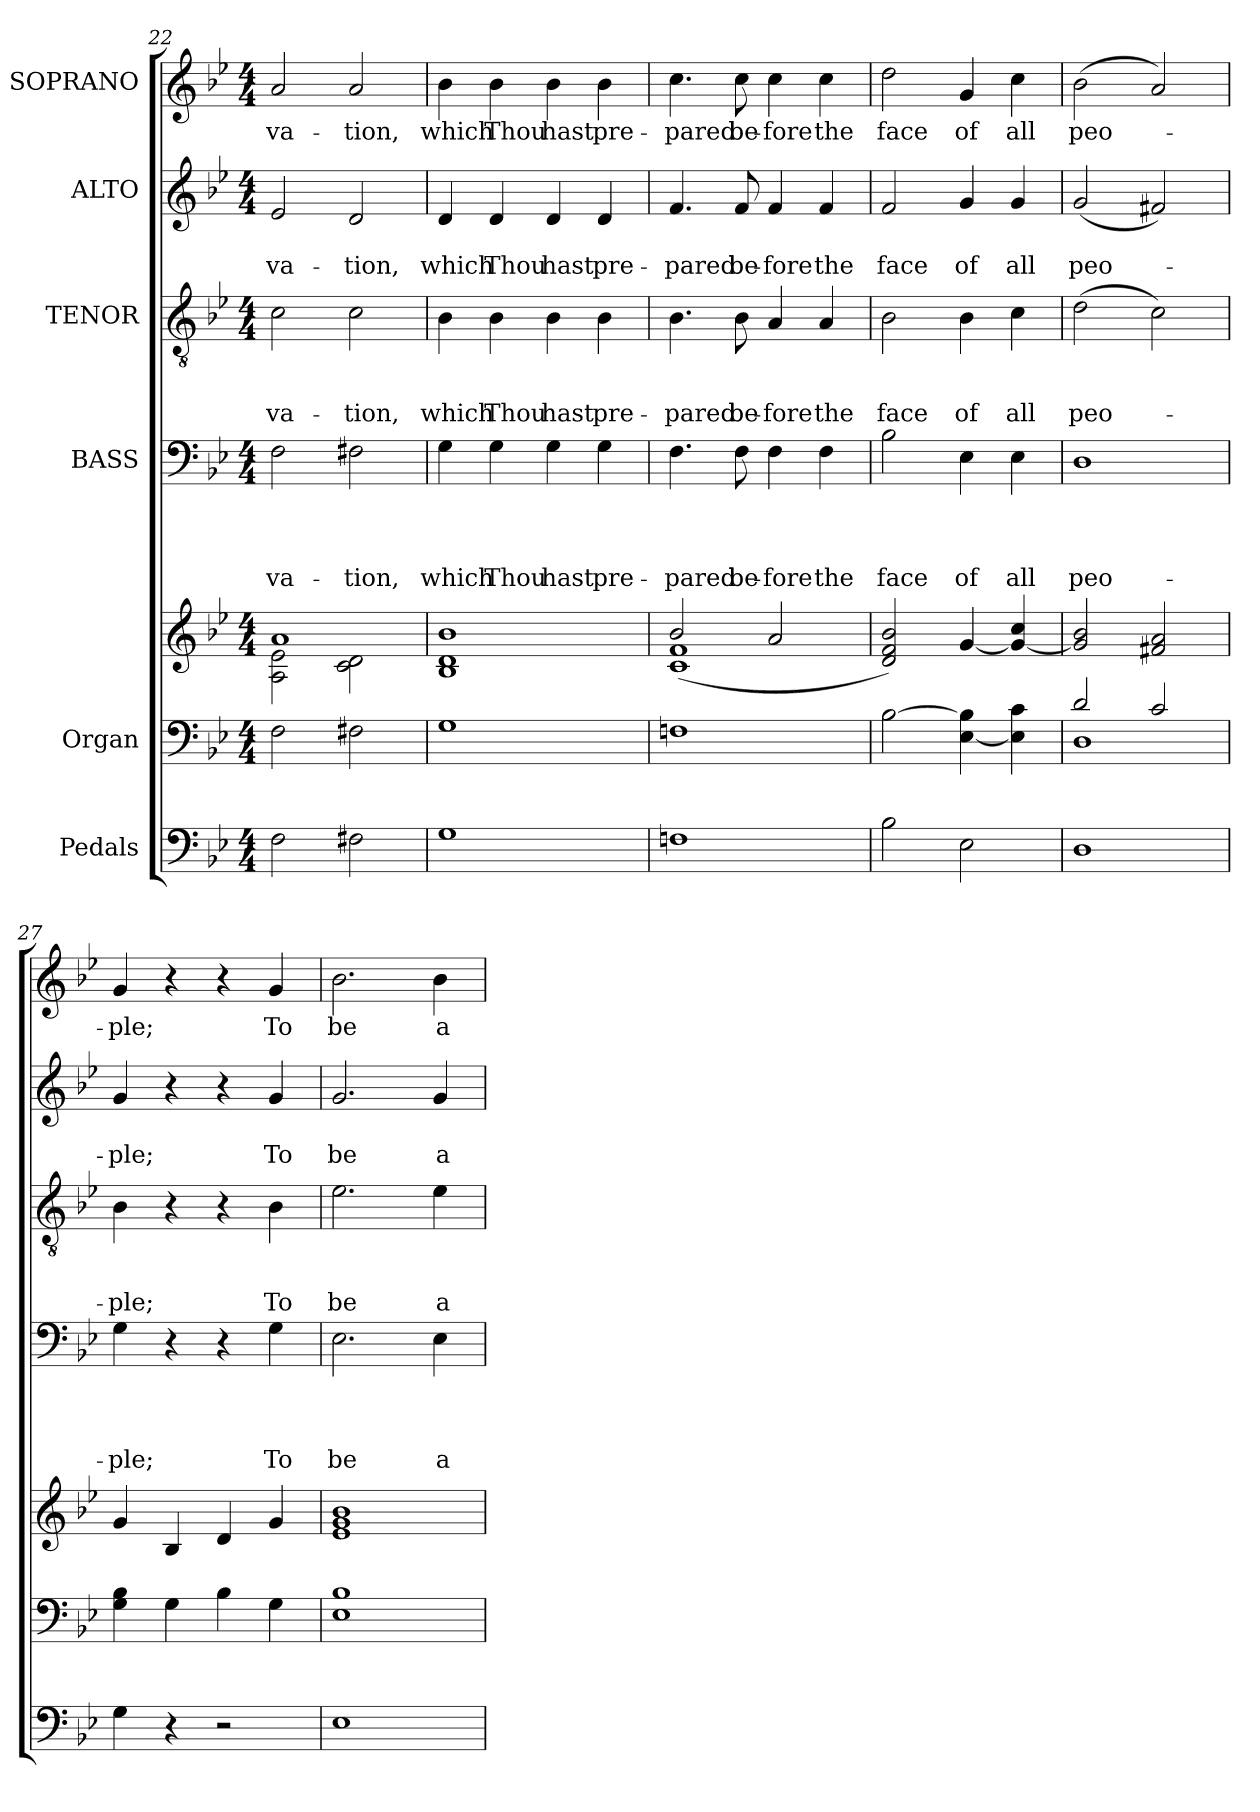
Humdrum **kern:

**kern	**kern	**kern	**kern	**text	**text	**text	**text	**kern	**text	**text	**text	**kern	**text	**text	**kern	**text
*part6	*part5	*part5	*part4	*part4	*part4	*part4	*part4	*part3	*part3	*part3	*part3	*part2	*part2	*part2	*part1	*part1
*staff7	*staff6	*staff5	*staff4	*staff4	*staff4	*staff4	*staff4	*staff3	*staff3	*staff3	*staff3	*staff2	*staff2	*staff2	*staff1	*staff1
*I"Pedals	*I"Organ	*	*I"BASS	*	*	*	*	*I"TENOR	*	*	*	*I"ALTO	*	*	*I"SOPRANO	*
*clefF4	*clefF4	*clefG2	*clefF4	*	*	*	*	*clefGv2	*	*	*	*clefG2	*	*	*clefG2	*
*k[b-e-]	*k[b-e-]	*k[b-e-]	*k[b-e-]	*	*	*	*	*k[b-e-]	*	*	*	*k[b-e-]	*	*	*k[b-e-]	*
*B-:	*B-:	*B-:	*B-:	*	*	*	*	*B-:	*	*	*	*B-:	*	*	*B-:	*
*M4/4	*M4/4	*M4/4	*M4/4	*	*	*	*	*M4/4	*	*	*	*M4/4	*	*	*M4/4	*
=22	=22	=22	=22	=22	=22	=22	=22	=22	=22	=22	=22	=22	=22	=22	=22	=22
*	*	*^	*	*	*	*	*	*	*	*	*	*	*	*	*	*
!	!	!	!	!	!	!	!	!LO:LY:b	!	!	!	!LO:LY:b	!	!	!LO:LY:b	!	!LO:LY:b
2F\	2F\	1a	2A\ 2e-\	2F\	.	.	.	-va-	2c\	.	.	-va-	2e-/	.	-va-	2a/	-va-
!	!	!	!	!	!	!	!	!LO:LY:b	!	!	!	!LO:LY:b	!	!	!LO:LY:b	!	!LO:LY:b
2F#X\	2F#X\	.	2c\ 2d\	2F#X\	.	.	.	-tion,	2c\	.	.	-tion,	2d/	.	-tion,	2a/	-tion,
=23	=23	=23	=23	=23	=23	=23	=23	=23	=23	=23	=23	=23	=23	=23	=23	=23	=23
!	!	!	!	!	!	!	!	!LO:LY:b	!	!	!	!LO:LY:b	!	!	!LO:LY:b	!	!LO:LY:b
*	*	*v	*v	*	*	*	*	*	*	*	*	*	*	*	*	*	*
1G	1G	1B- 1d 1b-	4G\	.	.	.	which	4B-\	.	.	which	4d/	.	which	4b-\	which
!	!	!	!	!	!	!	!LO:LY:b	!	!	!	!LO:LY:b	!	!	!LO:LY:b	!	!LO:LY:b
.	.	.	4G\	.	.	.	Thou	4B-\	.	.	Thou	4d/	.	Thou	4b-\	Thou
!	!	!	!	!	!	!	!LO:LY:b	!	!	!	!LO:LY:b	!	!	!LO:LY:b	!	!LO:LY:b
.	.	.	4G\	.	.	.	hast	4B-\	.	.	hast	4d/	.	hast	4b-\	hast
!	!	!	!	!	!	!	!LO:LY:b	!	!	!	!LO:LY:b	!	!	!LO:LY:b	!	!LO:LY:b
.	.	.	4G\	.	.	.	pre-	4B-\	.	.	pre-	4d/	.	pre-	4b-\	pre-
!!LO:PB:g=z
=24	=24	=24	=24	=24	=24	=24	=24	=24	=24	=24	=24	=24	=24	=24	=24	=24
*	*	*^	*	*	*	*	*	*	*	*	*	*	*	*	*	*
!	!	!	!	!	!	!	!	!LO:LY:b	!	!	!	!LO:LY:b	!	!	!LO:LY:b	!	!LO:LY:b
1Fn	1Fn	2b-/	(<1c 1f	4.F\	.	.	.	-pared	4.B-\	.	.	-pared	4.f/	.	-pared	4.cc\	-pared
!	!	!	!	!	!	!	!	!LO:LY:b	!	!	!	!LO:LY:b	!	!	!LO:LY:b	!	!LO:LY:b
.	.	.	.	8F\	.	.	.	be-	8B-\	.	.	be-	8f/	.	be-	8cc\	be-
!	!	!	!	!	!	!	!	!LO:LY:b	!	!	!	!LO:LY:b	!	!	!LO:LY:b	!	!LO:LY:b
.	.	2a/	.	4F\	.	.	.	-fore	4A/	.	.	-fore	4f/	.	-fore	4cc\	-fore
!	!	!	!	!	!	!	!	!LO:LY:b	!	!	!	!LO:LY:b	!	!	!LO:LY:b	!	!LO:LY:b
.	.	.	.	4F\	.	.	.	the	4A/	.	.	the	4f/	.	the	4cc\	the
*	*	*v	*v	*	*	*	*	*	*	*	*	*	*	*	*	*	*
=25	=25	=25	=25	=25	=25	=25	=25	=25	=25	=25	=25	=25	=25	=25	=25	=25
!	!	!	!	!	!	!	!LO:LY:b	!	!	!	!LO:LY:b	!	!	!LO:LY:b	!	!LO:LY:b
2B-\	[>2B-\	2d/ 2f/ 2b-/)	2B-\	.	.	.	face	2B-\	.	.	face	2f/	.	face	2dd\	face
!	!	!	!	!	!	!	!LO:LY:b	!	!	!	!LO:LY:b	!	!	!LO:LY:b	!	!LO:LY:b
2E-\	[<4E-\ 4B-\]	[<4g/	4E-\	.	.	.	of	4B-\	.	.	of	4g/	.	of	4g/	of
!	!	!	!	!	!	!	!LO:LY:b	!	!	!	!LO:LY:b	!	!	!LO:LY:b	!	!LO:LY:b
.	4E-\] 4c\	4g/_ 4cc/	4E-\	.	.	.	all	4c\	.	.	all	4g/	.	all	4cc\	all
=26	=26	=26	=26	=26	=26	=26	=26	=26	=26	=26	=26	=26	=26	=26	=26	=26
*	*^	*	*	*	*	*	*	*	*	*	*	*	*	*	*	*
!	!	!	!	!	!	!	!	!LO:LY:b	!	!	!	!LO:LY:b	!	!	!LO:LY:b	!	!LO:LY:b
1D	2d/	1D	2g/] 2b-/	1D	.	.	.	peo-	(>2d\	.	.	peo-	(<2g/	.	peo-	(>2b-\	peo-
.	2c/	.	2f#X/ 2a/	.	.	.	.	.	2c\)	.	.	.	2f#X/)	.	.	2a/)	.
*	*v	*v	*	*	*	*	*	*	*	*	*	*	*	*	*	*	*
=27	=27	=27	=27	=27	=27	=27	=27	=27	=27	=27	=27	=27	=27	=27	=27	=27
!	!	!	!	!	!	!	!LO:LY:b	!	!	!	!LO:LY:b	!	!	!LO:LY:b	!	!LO:LY:b
4G\	4G\ 4B-\	4g/	4G\	.	.	.	-ple;	4B-\	.	.	-ple;	4g/	.	-ple;	4g/	-ple;
4r	4G\	4B-/	4r	.	.	.	.	4r	.	.	.	4r	.	.	4r	.
2r	4B-\	4d/	4r	.	.	.	.	4r	.	.	.	4r	.	.	4r	.
!	!	!	!	!	!	!	!LO:LY:b	!	!	!	!LO:LY:b	!	!	!LO:LY:b	!	!LO:LY:b
.	4G\	4g/	4G\	.	.	.	To	4B-\	.	.	To	4g/	.	To	4g/	To
=28	=28	=28	=28	=28	=28	=28	=28	=28	=28	=28	=28	=28	=28	=28	=28	=28
!	!	!	!	!	!	!	!LO:LY:b	!	!	!	!LO:LY:b	!	!	!LO:LY:b	!	!LO:LY:b
1E-	1E- 1B-	1e- 1g 1b-	2.E-\	.	.	.	be	2.e-\	.	.	be	2.g/	.	be	2.b-\	be
!	!	!	!	!	!	!	!LO:LY:b	!	!	!	!LO:LY:b	!	!	!LO:LY:b	!	!LO:LY:b
.	.	.	4E-\	.	.	.	a	4e-\	.	.	a	4g/	.	a	4b-\	a
=	=	=	=	=	=	=	=	=	=	=	=	=	=	=	=	=
*-	*-	*-	*-	*-	*-	*-	*-	*-	*-	*-	*-	*-	*-	*-	*-	*-
